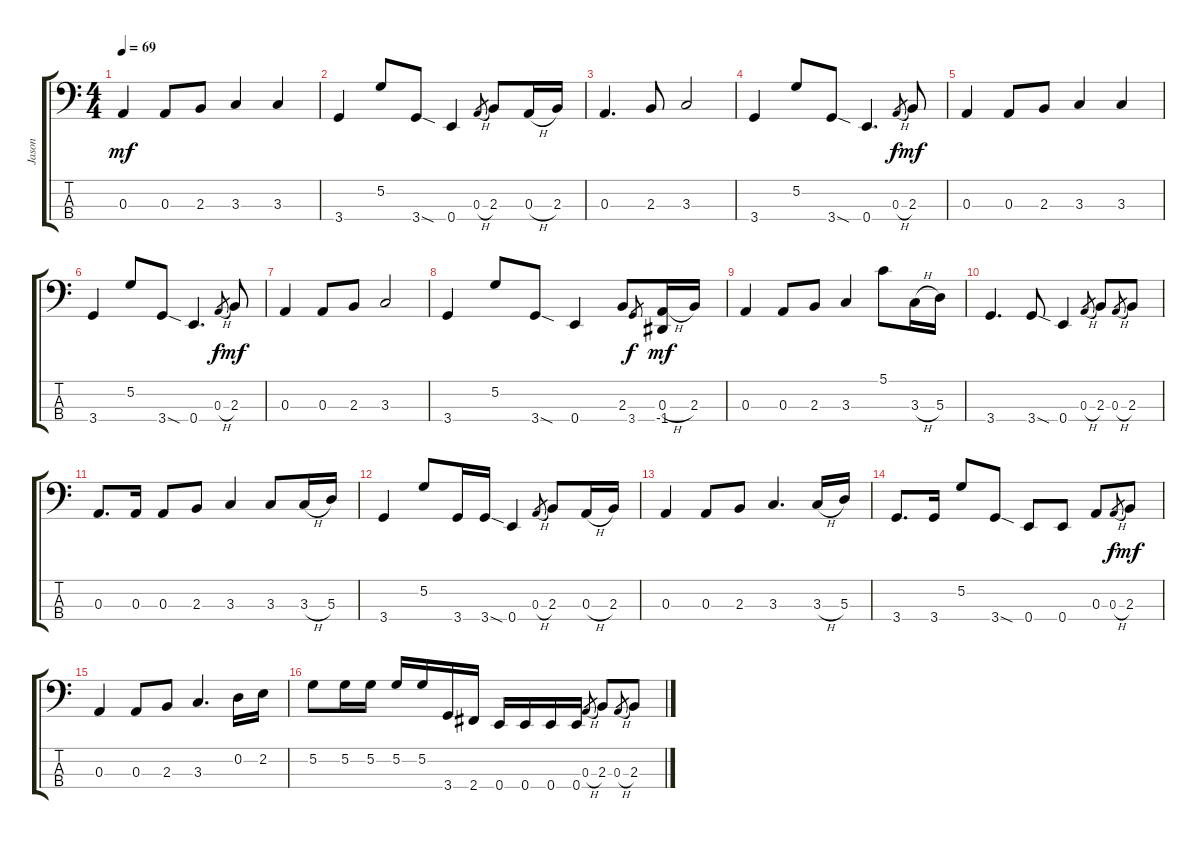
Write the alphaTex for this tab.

\track ("Jason" "Jason") {instrument electricbassfinger}
\staff {score tabs}
\tuning (G2 D2 A1 E1) {hide}
\ts (4 4)
\tempo 69
\clef f4
\ks c
0.3.4{dy mf} 0.3.8 2.3.8 3.3.4 3.3.4 |
3.4.4 5.2.8 3.4{sod}.8 0.4.4 0.3{h}.8{gr} 2.3.8 0.3{h}.16 2.3.16 |
0.3.4{d} 2.3.8 3.3.2 |
3.4.4 5.2.8 3.4{sod}.8 0.4.4{d} 0.3{h}.8{gr dy f} 2.3.8{dy mf} |
0.3.4 0.3.8 2.3.8 3.3.4 3.3.4 |
3.4.4 5.2.8 3.4{sod}.8 0.4.4{d} 0.3{h}.8{gr dy f} 2.3.8{dy mf} |
0.3.4 0.3.8 2.3.8 3.3.2 |
3.4.4 5.2.8 3.4{sod}.8 0.4.4 2.3.8 3.4.8{gr dy f} (0.3{h} -1.4).16{dy mf} 2.3.16 |
0.3.4 0.3.8 2.3.8 3.3.4 5.1.8 3.3{h}.16 5.3.16 |
3.4.4{d} 3.4{sod}.8 0.4.4 0.3{h}.8{gr} 2.3.8 0.3{h}.8{gr} 2.3.8 |
0.3.8{d} 0.3.16 0.3.8 2.3.8 3.3.4 3.3.8 3.3{h}.16 5.3.16 |
3.4.4 5.2.8 3.4.16 3.4{sod}.16 0.4.4 0.3{h}.8{gr} 2.3.8 0.3{h}.16 2.3.16 |
0.3.4 0.3.8 2.3.8 3.3.4{d} 3.3{h}.16 5.3.16 |
3.4.8{d} 3.4.16 5.2.8 3.4{sod}.8 0.4.8 0.4.8 0.3.8 0.3{h}.8{gr dy f} 2.3.8{dy mf} |
0.3.4 0.3.8 2.3.8 3.3.4{d} 0.2.16 2.2.16 |
5.2.8 5.2.16 5.2.16 5.2.16 5.2.16 3.4.16 2.4.16 0.4.16 0.4.16 0.4.16 0.4.16 0.3{h}.8{gr} 2.3.8 0.3{h}.8{gr} 2.3.8
